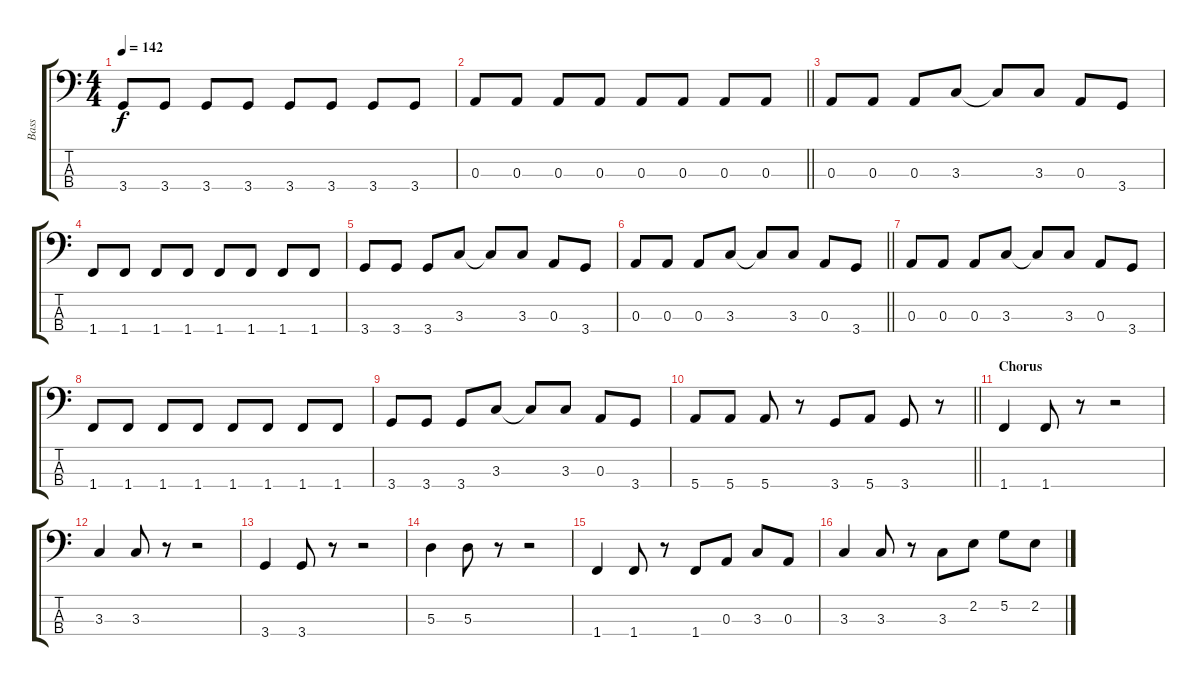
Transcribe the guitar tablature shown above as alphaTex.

\track ("Bass" "Bass") {instrument electricbassfinger}
\staff {score tabs}
\tuning (G2 D2 A1 E1) {hide}
\ts (4 4)
\tempo 142
\clef f4
\ks c
3.4.8{dy f} 3.4.8 3.4.8 3.4.8 3.4.8 3.4.8 3.4.8 3.4.8 |
\barLineRight lightlight
0.3.8 0.3.8 0.3.8 0.3.8 0.3.8 0.3.8 0.3.8 0.3.8 |
0.3.8 0.3.8 0.3.8 3.3.8 3.3{t}.8 3.3.8 0.3.8 3.4.8 |
1.4.8 1.4.8 1.4.8 1.4.8 1.4.8 1.4.8 1.4.8 1.4.8 |
3.4.8 3.4.8 3.4.8 3.3.8 3.3{t}.8 3.3.8 0.3.8 3.4.8 |
\barLineRight lightlight
0.3.8 0.3.8 0.3.8 3.3.8 3.3{t}.8 3.3.8 0.3.8 3.4.8 |
0.3.8 0.3.8 0.3.8 3.3.8 3.3{t}.8 3.3.8 0.3.8 3.4.8 |
1.4.8 1.4.8 1.4.8 1.4.8 1.4.8 1.4.8 1.4.8 1.4.8 |
3.4.8 3.4.8 3.4.8 3.3.8 3.3{t}.8 3.3.8 0.3.8 3.4.8 |
\barLineRight lightlight
5.4.8 5.4.8 5.4.8 r.8 3.4.8 5.4.8 3.4.8 r.8 |
\section ("" "Chorus")
1.4.4 1.4.8 r.8 r.2 |
3.3.4 3.3.8 r.8 r.2 |
3.4.4 3.4.8 r.8 r.2 |
5.3.4 5.3.8 r.8 r.2 |
1.4.4 1.4.8 r.8 1.4.8 0.3.8 3.3.8 0.3.8 |
3.3.4 3.3.8 r.8 3.3.8 2.2.8 5.2.8 2.2.8
